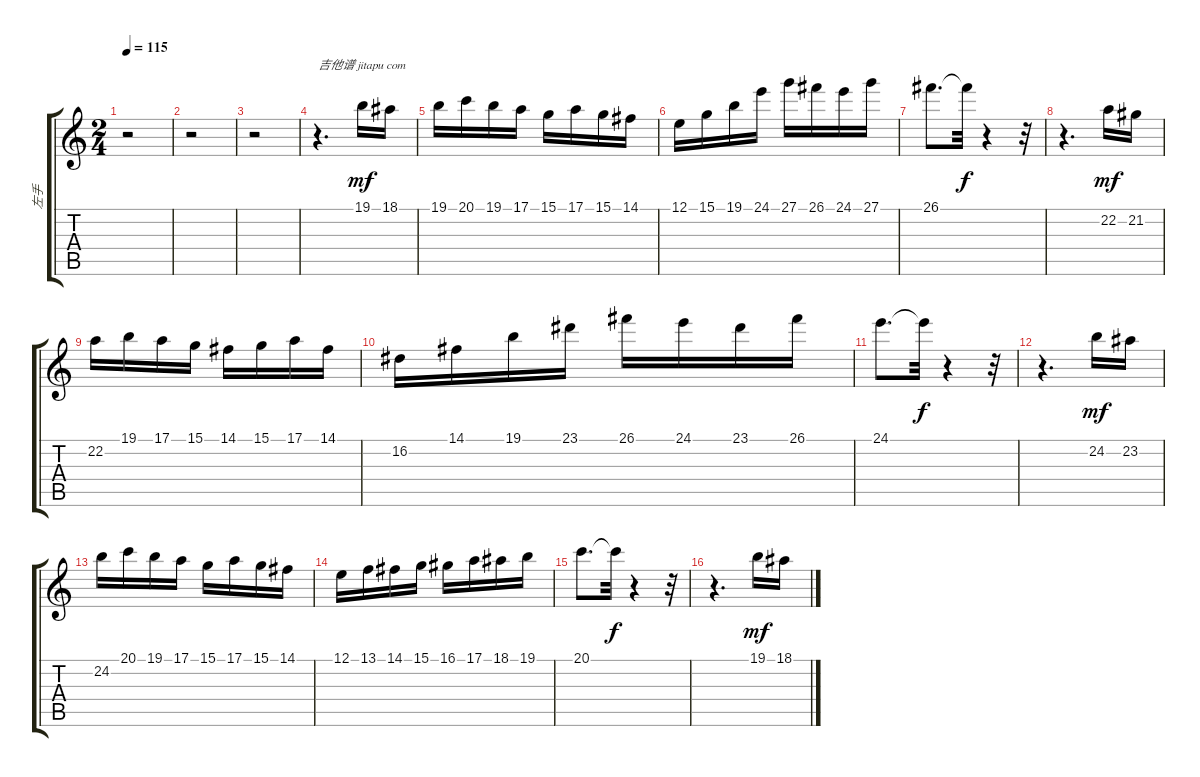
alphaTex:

\track ("左手" "左手") {instrument acousticgrandpiano}
\staff {score tabs}
\tuning (E4 B3 G3 D3 A2 E2) {hide}
\ts (2 4)
\tempo 115
\clef g2
\ks c
r.2{dy mf instrument acousticgrandpiano} |
r.2 |
r.2 |
r.4{d txt "吉他谱 jitapu com"} 19.1.16 18.1.16 |
19.1.16 20.1.16 19.1.16 17.1.16 15.1.16 17.1.16 15.1.16 14.1.16 |
12.1.16 15.1.16 19.1.16 24.1.16 27.1.16 26.1.16 24.1.16 27.1.16 |
26.1.8{d} 26.1{t}.32{dy f} r.4 r.32 |
r.4{d} 22.2.16{dy mf} 21.2.16 |
22.2.16 19.1.16 17.1.16 15.1.16 14.1.16 15.1.16 17.1.16 14.1.16 |
16.2.16 14.1.16 19.1.16 23.1.16 26.1.16 24.1.16 23.1.16 26.1.16 |
24.1.8{d} 24.1{t}.32{dy f} r.4 r.32 |
r.4{d} 24.2.16{dy mf} 23.2.16 |
24.2.16 20.1.16 19.1.16 17.1.16 15.1.16 17.1.16 15.1.16 14.1.16 |
12.1.16 13.1.16 14.1.16 15.1.16 16.1.16 17.1.16 18.1.16 19.1.16 |
20.1.8{d} 20.1{t}.32{dy f} r.4 r.32 |
r.4{d} 19.1.16{dy mf} 18.1.16
